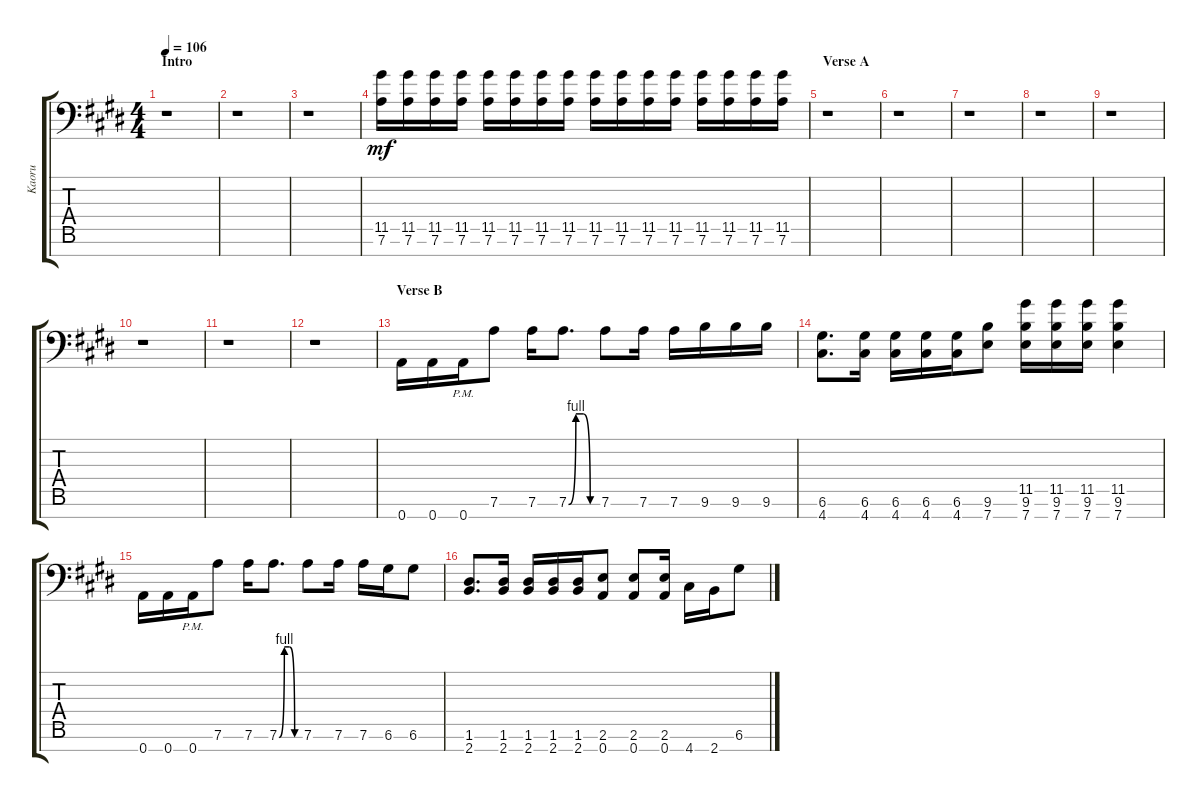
\track ("Kaoru" "Kaoru") {instrument overdrivenguitar}
\staff {score tabs}
\tuning (E4 B3 G3 D3 A2 D2 A1) {hide}
\ts (4 4)
\section ("" "Intro")
\tempo 106
\clef f4
\ks c#minor
r.1{dy mf instrument overdrivenguitar} |
r.1 |
r.1 |
(11.5 7.6).16 (11.5 7.6).16 (11.5 7.6).16 (11.5 7.6).16 (11.5 7.6).16 (11.5 7.6).16 (11.5 7.6).16 (11.5 7.6).16 (11.5 7.6).16 (11.5 7.6).16 (11.5 7.6).16 (11.5 7.6).16 (11.5 7.6).16 (11.5 7.6).16 (11.5 7.6).16 (11.5 7.6).16 |
\section ("" "Verse A")
r.1 |
r.1 |
r.1 |
r.1 |
r.1 |
r.1 |
r.1 |
r.1 |
\section ("" "Verse B")
0.7.16 0.7.16 0.7{pm}.16 7.6.8 7.6.16 7.6{be (custom 0 0 15 4 30 4 45 0 60 0)}.8{d} 7.6.8 7.6.16 7.6.16 9.6.16 9.6.16 9.6.16 |
(6.6 4.7).8{d} (6.6 4.7).16 (6.6 4.7).16 (6.6 4.7).16 (6.6 4.7).16 (9.6 7.7).8 (11.5 9.6 7.7).16 (11.5 9.6 7.7).16 (11.5 9.6 7.7).16 (11.5 9.6 7.7).4 |
0.7.16 0.7.16 0.7{pm}.16 7.6.8 7.6.16 7.6{be (custom 0 0 15 4 30 4 45 0 60 0)}.8{d} 7.6.8 7.6.16 7.6.16 6.6.16 6.6.8 |
(1.6 2.7).8{d} (1.6 2.7).16 (1.6 2.7).16 (1.6 2.7).16 (1.6 2.7).16 (2.6 0.7).8 (2.6 0.7).8 (2.6 0.7).16 4.7.16 2.7.16 6.6.8
